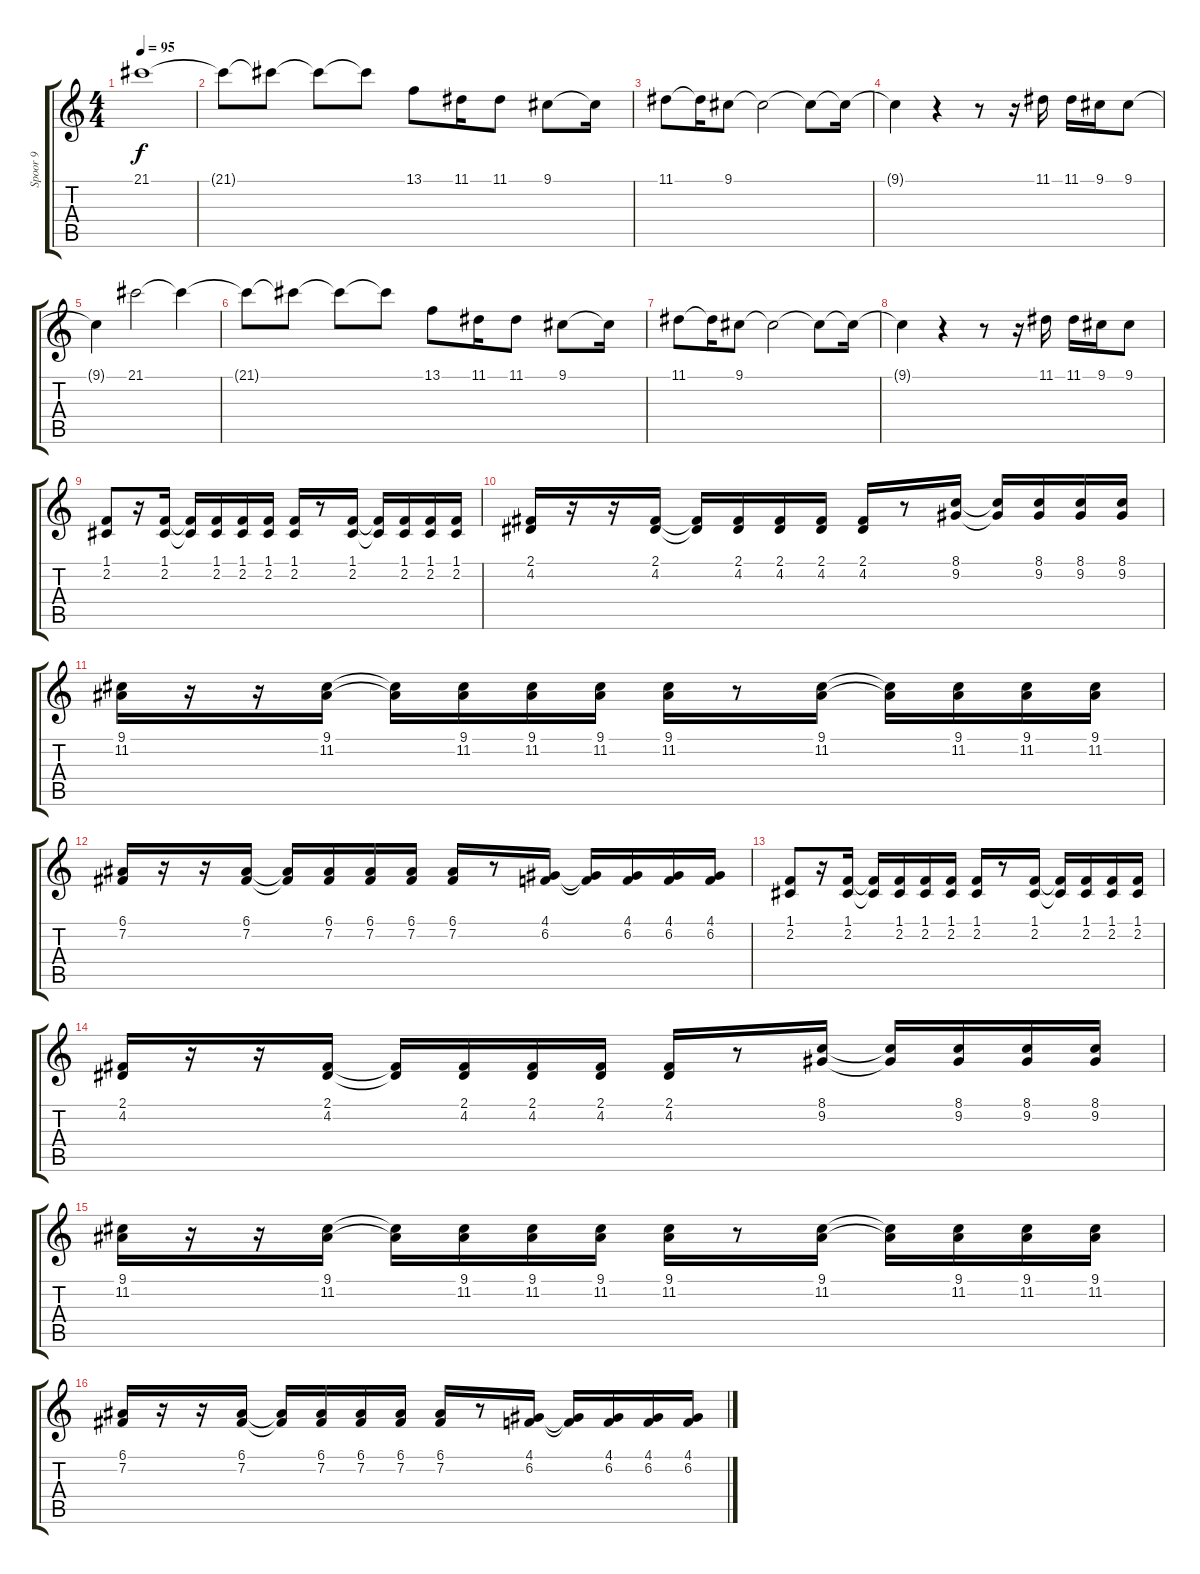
\track ("Spoor 9" "Spoor 9") {instrument altosax}
\staff {score tabs}
\tuning (E4 B3 G3 D3 A2 E2) {hide}
\ts (4 4)
\tempo 95
\clef g2
\ks c
21.1.1{dy f} |
21.1{t}.8 21.1{t}.8 21.1{t}.8 21.1{t}.8 13.1.8 11.1.16 11.1.8 9.1.8 9.1{t}.16 |
11.1.8 11.1{t}.16 9.1.8 9.1{t}.2 9.1{t}.8 9.1{t}.16 |
9.1{t}.4 r.4 r.8 r.16 11.1.16 11.1.16 9.1.16 9.1.8 |
9.1{t}.4 21.1.2 21.1{t}.4 |
21.1{t}.8 21.1{t}.8 21.1{t}.8 21.1{t}.8 13.1.8 11.1.16 11.1.8 9.1.8 9.1{t}.16 |
11.1.8 11.1{t}.16 9.1.8 9.1{t}.2 9.1{t}.8 9.1{t}.16 |
9.1{t}.4 r.4 r.8 r.16 11.1.16 11.1.16 9.1.16 9.1.8 |
(1.1 2.2).8 r.16 (1.1 2.2).16 (1.1{t} 2.2{t}).16 (1.1 2.2).16 (1.1 2.2).16 (1.1 2.2).16 (1.1 2.2).16 r.8 (1.1 2.2).16 (1.1{t} 2.2{t}).16 (1.1 2.2).16 (1.1 2.2).16 (1.1 2.2).16 |
(2.1 4.2).16 r.16 r.16 (2.1 4.2).16 (2.1{t} 4.2{t}).16 (2.1 4.2).16 (2.1 4.2).16 (2.1 4.2).16 (2.1 4.2).16 r.8 (8.1 9.2).16 (8.1{t} 9.2{t}).16 (8.1 9.2).16 (8.1 9.2).16 (8.1 9.2).16 |
(9.1 11.2).16 r.16 r.16 (9.1 11.2).16 (9.1{t} 11.2{t}).16 (9.1 11.2).16 (9.1 11.2).16 (9.1 11.2).16 (9.1 11.2).16 r.8 (9.1 11.2).16 (9.1{t} 11.2{t}).16 (9.1 11.2).16 (9.1 11.2).16 (9.1 11.2).16 |
(6.1 7.2).16 r.16 r.16 (6.1 7.2).16 (6.1{t} 7.2{t}).16 (6.1 7.2).16 (6.1 7.2).16 (6.1 7.2).16 (6.1 7.2).16 r.8 (4.1 6.2).16 (4.1{t} 6.2{t}).16 (4.1 6.2).16 (4.1 6.2).16 (4.1 6.2).16 |
(1.1 2.2).8 r.16 (1.1 2.2).16 (1.1{t} 2.2{t}).16 (1.1 2.2).16 (1.1 2.2).16 (1.1 2.2).16 (1.1 2.2).16 r.8 (1.1 2.2).16 (1.1{t} 2.2{t}).16 (1.1 2.2).16 (1.1 2.2).16 (1.1 2.2).16 |
(2.1 4.2).16 r.16 r.16 (2.1 4.2).16 (2.1{t} 4.2{t}).16 (2.1 4.2).16 (2.1 4.2).16 (2.1 4.2).16 (2.1 4.2).16 r.8 (8.1 9.2).16 (8.1{t} 9.2{t}).16 (8.1 9.2).16 (8.1 9.2).16 (8.1 9.2).16 |
(9.1 11.2).16 r.16 r.16 (9.1 11.2).16 (9.1{t} 11.2{t}).16 (9.1 11.2).16 (9.1 11.2).16 (9.1 11.2).16 (9.1 11.2).16 r.8 (9.1 11.2).16 (9.1{t} 11.2{t}).16 (9.1 11.2).16 (9.1 11.2).16 (9.1 11.2).16 |
(6.1 7.2).16 r.16 r.16 (6.1 7.2).16 (6.1{t} 7.2{t}).16 (6.1 7.2).16 (6.1 7.2).16 (6.1 7.2).16 (6.1 7.2).16 r.8 (4.1 6.2).16 (4.1{t} 6.2{t}).16 (4.1 6.2).16 (4.1 6.2).16 (4.1 6.2).16
